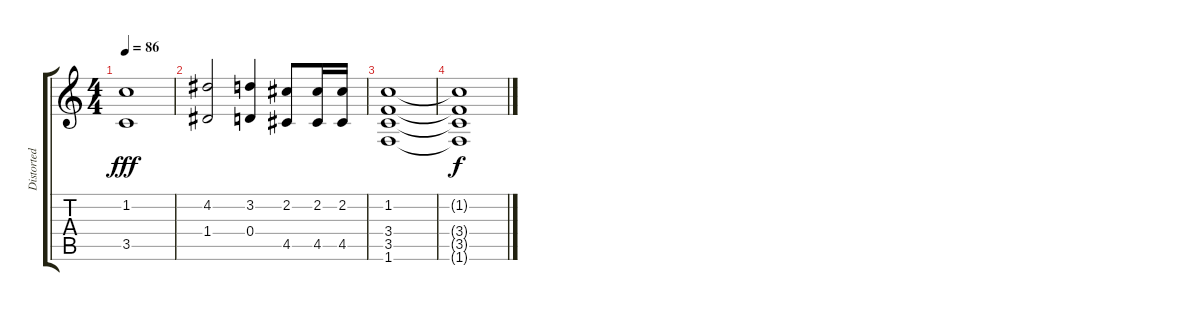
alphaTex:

\track ("Distorted guitar" "Distorted ") {instrument electricguitarclean}
\staff {score tabs}
\tuning (E4 B3 G3 D3 A2 E2) {hide}
\ts (4 4)
\tempo 86
\clef g2
\ks c
(1.2 3.5).1{dy fff} |
(4.2 1.4).2 (3.2 0.4).4 (2.2 4.5).8 (2.2 4.5).16 (2.2 4.5).16 |
(1.2 3.4 3.5 1.6).1 |
(1.2{t} 3.4{t} 3.5{t} 1.6{t}).1{dy f}
